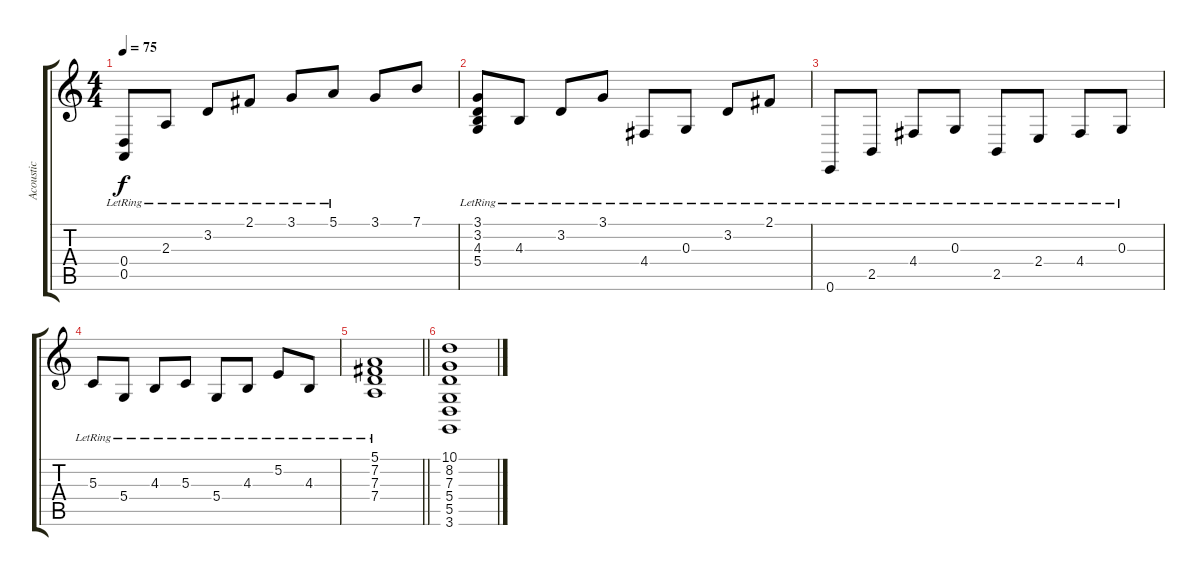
\track ("Acoustic" "Acoustic") {instrument acousticgrandpiano}
\staff {score tabs}
\tuning (E4 B3 G3 D3 A2 E2) {hide}
\ts (4 4)
\tempo 75
\clef g2
\ks c
(0.4{lr} 0.5{lr}).8{dy f} 2.3{lr}.8 3.2{lr}.8 2.1{lr}.8 3.1{lr}.8 5.1{lr}.8 3.1.8 7.1.8 |
(3.1{lr} 3.2{lr} 4.3{lr} 5.4{lr}).8 4.3{lr}.8 3.2{lr}.8 3.1{lr}.8 4.4{lr}.8 0.3{lr}.8 3.2{lr}.8 2.1{lr}.8 |
0.6{lr}.8 2.5{lr}.8 4.4{lr}.8 0.3{lr}.8 2.5{lr}.8 2.4{lr}.8 4.4{lr}.8 0.3{lr}.8 |
5.3{lr}.8 5.4{lr}.8 4.3{lr}.8 5.3{lr}.8 5.4{lr}.8 4.3{lr}.8 5.2{lr}.8 4.3{lr}.8 |
\barLineRight lightlight
(5.1{lr} 7.2{lr} 7.3{lr} 7.4{lr}).1 |
(10.1 8.2 7.3 5.4 5.5 3.6).1
